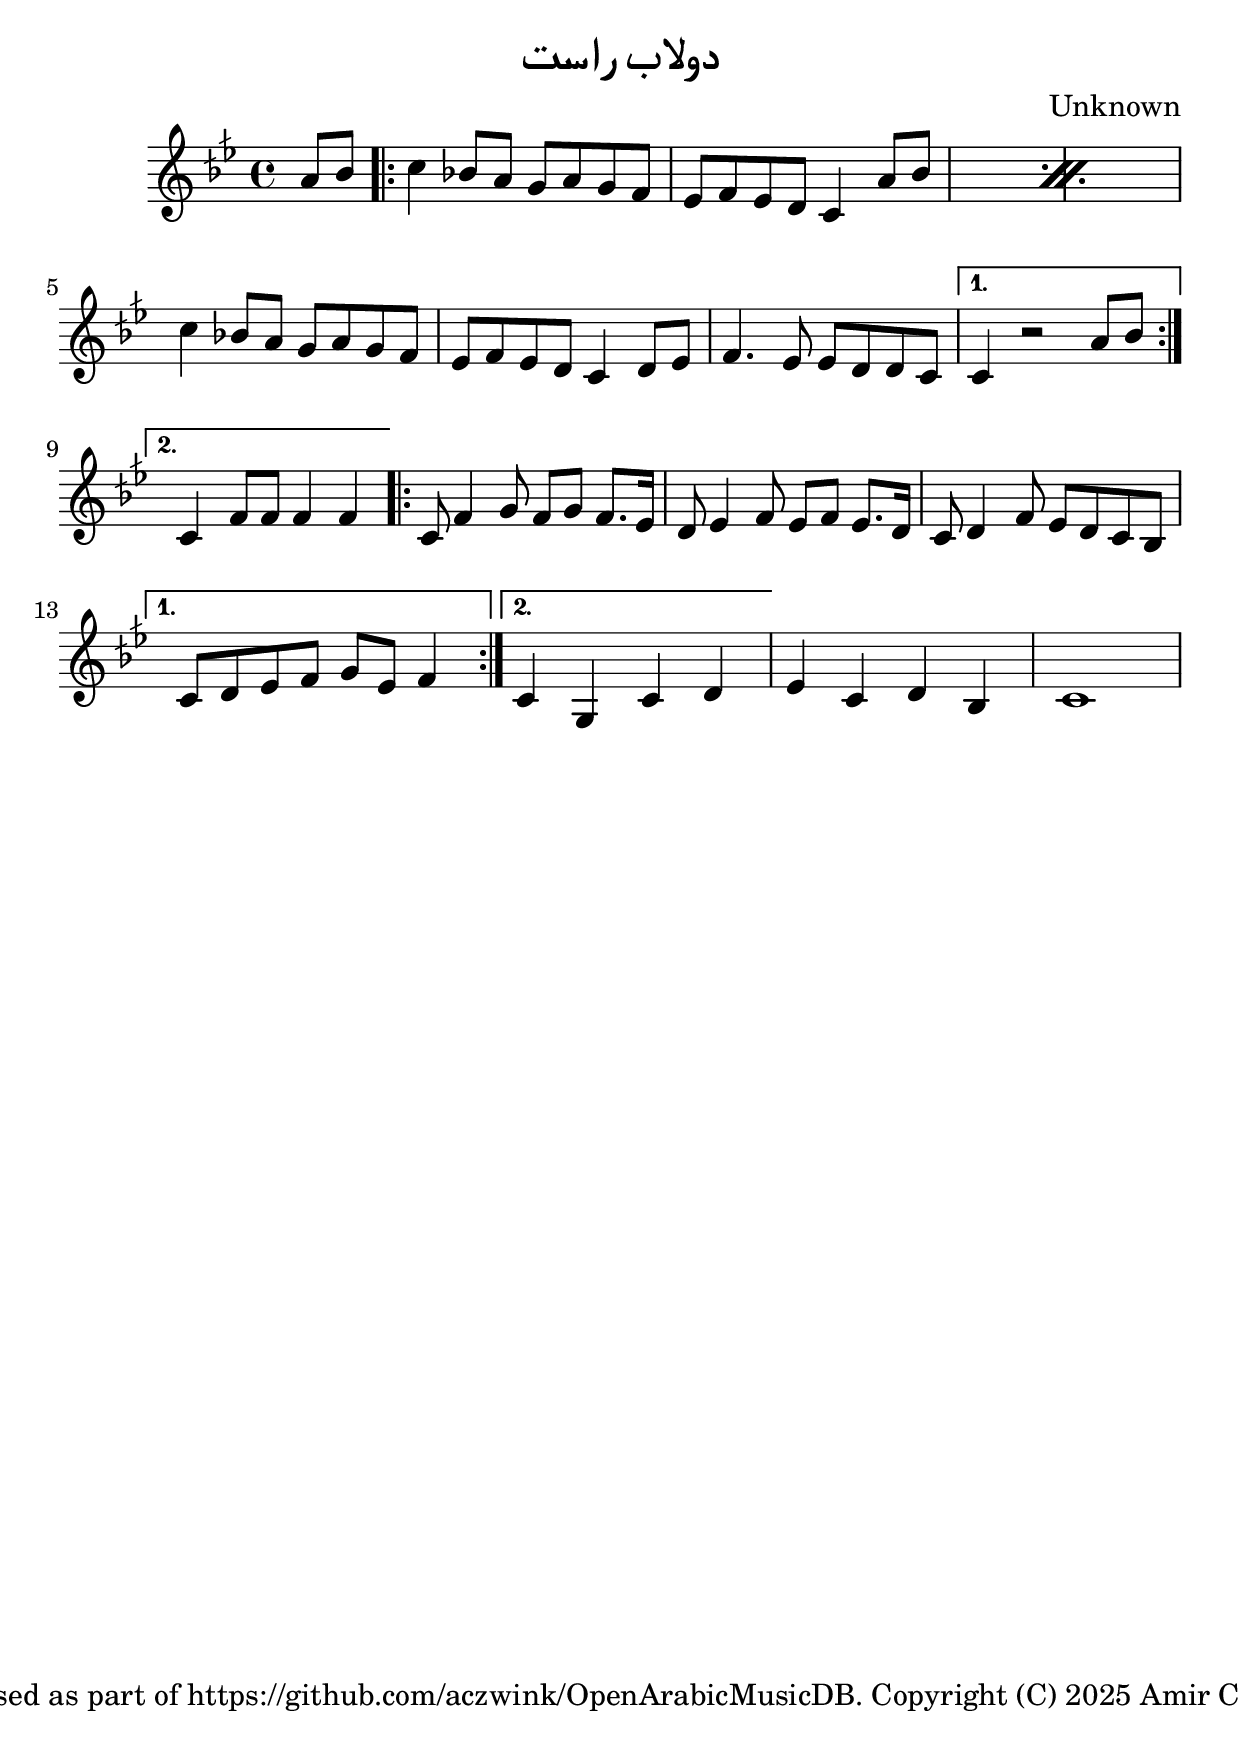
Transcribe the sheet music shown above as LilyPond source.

%  OpenArabicMusicDB
%  Copyright (C) 2025 Amir Czwink (amir130@hotmail.de)
  
%  This program is free software: you can redistribute it and/or modify
%  it under the terms of the GNU Affero General Public License as published by
%  the Free Software Foundation, either version 3 of the License, or
%  (at your option) any later version.
  
%  This program is distributed in the hope that it will be useful,
%  but WITHOUT ANY WARRANTY; without even the implied warranty of
%  MERCHANTABILITY or FITNESS FOR A PARTICULAR PURPOSE.  See the
%  GNU Affero General Public License for more details.
 
%  You should have received a copy of the GNU Affero General Public License
%  along with this program.  If not, see <http://www.gnu.org/licenses/>.
\version "2.20.0"
\include "arabic.ly"

#(set-global-staff-size 26)

\header
{
	title = "دولاب راست"
	composer = "Unknown"
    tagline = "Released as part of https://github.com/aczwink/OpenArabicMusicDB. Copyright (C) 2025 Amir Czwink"
}

\relative do'
{
	\key do \rast
	\set Staff.extraNatural = ##f
	
	\partial 4 la'8 sisb |
	
	\repeat volta 2
	{
	  
	  \repeat percent 2
	  {
	    do4 sib8 la sol la sol fa |
	    misb fa misb re do4 la'8 sisb |
	  }
	  do4 sib8 la sol la sol fa |
	  misb fa misb re do4 re8 misb |
	  fa4. misb8 misb re re do |
	}
	\alternative
	{
	  { do4 r2 la'8 sisb | }
	  { do,4 fa8 fa fa4 fa}
	}
	
	\repeat volta 2
	{	
	  do8 fa4 sol8 fa sol fa8. misb16 |
	  re8 misb4 fa8 misb fa misb8. re16 |
	  do8 re4 fa8 misb re do sisb |
	}
	\alternative
	{
	  { do re misb fa sol misb fa4 }
	  { do sol do re |}
	}
	misb do re sisb
	do1
}